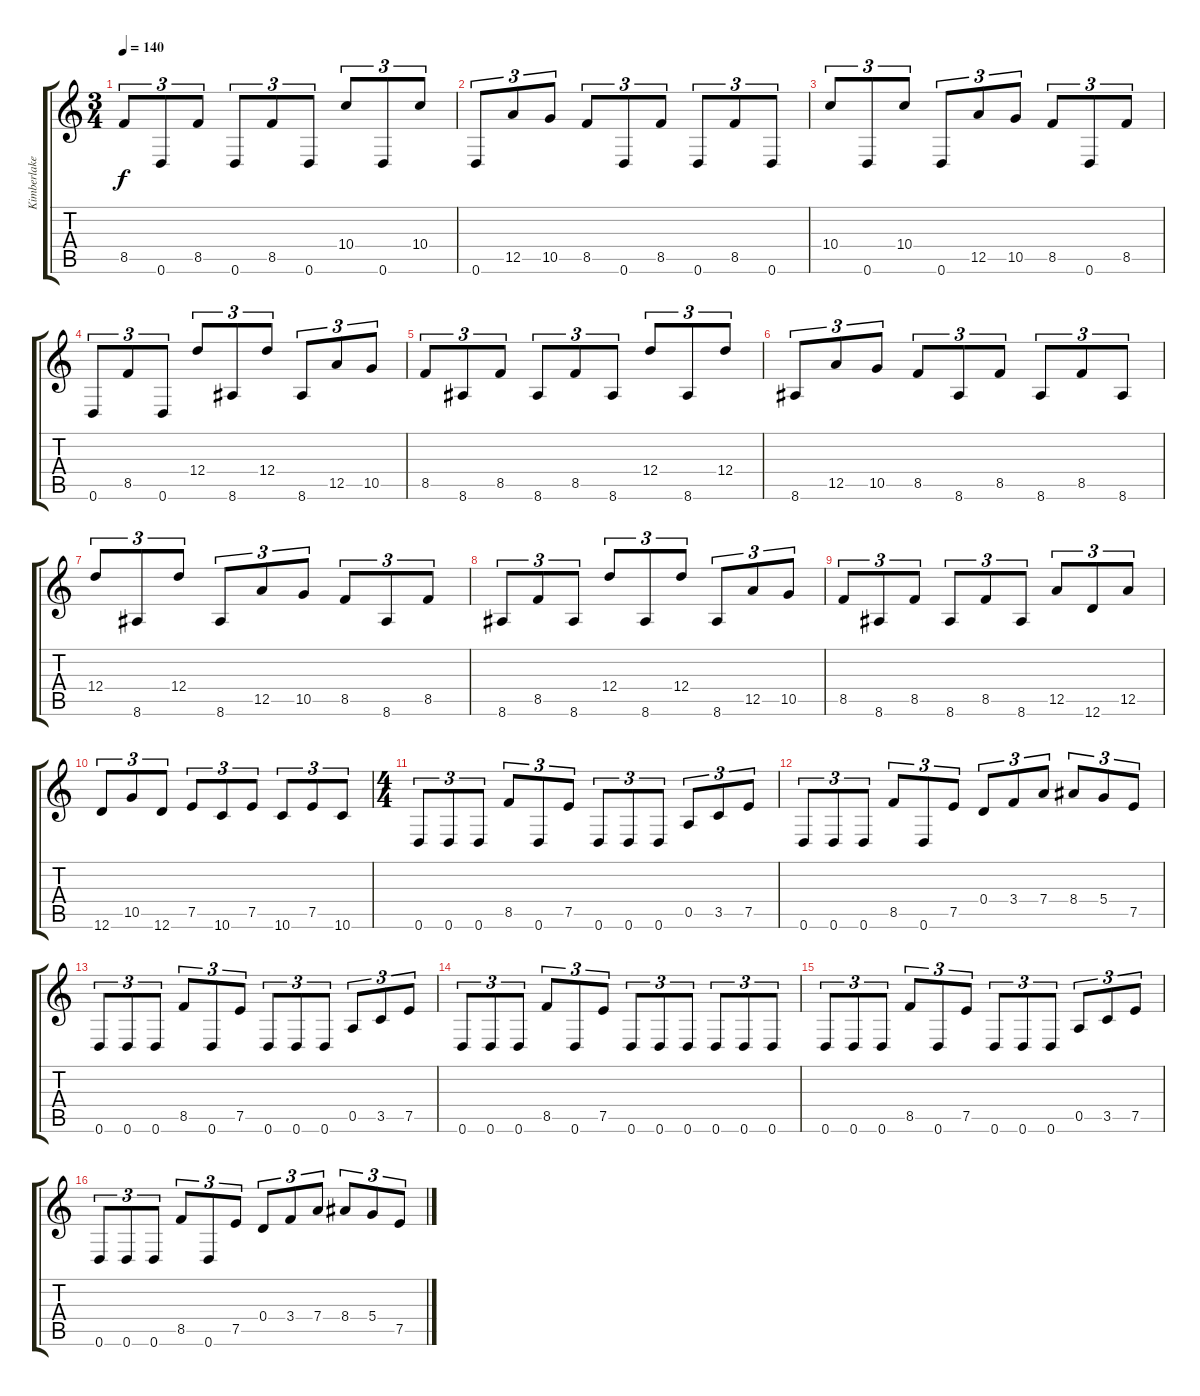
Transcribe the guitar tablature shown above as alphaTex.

\track ("Kimberlake" "Kimberlake") {instrument distortionguitar}
\staff {score tabs}
\tuning (E4 B3 G3 D3 A2 D2) {hide}
\ts (3 4)
\tempo 140
\clef g2
\ks c
8.5.8{tu (3 2) dy f} 0.6.8{tu (3 2)} 8.5.8{tu (3 2)} 0.6.8{tu (3 2)} 8.5.8{tu (3 2)} 0.6.8{tu (3 2)} 10.4.8{tu (3 2)} 0.6.8{tu (3 2)} 10.4.8{tu (3 2)} |
0.6.8{tu (3 2)} 12.5.8{tu (3 2)} 10.5.8{tu (3 2)} 8.5.8{tu (3 2)} 0.6.8{tu (3 2)} 8.5.8{tu (3 2)} 0.6.8{tu (3 2)} 8.5.8{tu (3 2)} 0.6.8{tu (3 2)} |
10.4.8{tu (3 2)} 0.6.8{tu (3 2)} 10.4.8{tu (3 2)} 0.6.8{tu (3 2)} 12.5.8{tu (3 2)} 10.5.8{tu (3 2)} 8.5.8{tu (3 2)} 0.6.8{tu (3 2)} 8.5.8{tu (3 2)} |
0.6.8{tu (3 2)} 8.5.8{tu (3 2)} 0.6.8{tu (3 2)} 12.4.8{tu (3 2)} 8.6.8{tu (3 2)} 12.4.8{tu (3 2)} 8.6.8{tu (3 2)} 12.5.8{tu (3 2)} 10.5.8{tu (3 2)} |
8.5.8{tu (3 2)} 8.6.8{tu (3 2)} 8.5.8{tu (3 2)} 8.6.8{tu (3 2)} 8.5.8{tu (3 2)} 8.6.8{tu (3 2)} 12.4.8{tu (3 2)} 8.6.8{tu (3 2)} 12.4.8{tu (3 2)} |
8.6.8{tu (3 2)} 12.5.8{tu (3 2)} 10.5.8{tu (3 2)} 8.5.8{tu (3 2)} 8.6.8{tu (3 2)} 8.5.8{tu (3 2)} 8.6.8{tu (3 2)} 8.5.8{tu (3 2)} 8.6.8{tu (3 2)} |
12.4.8{tu (3 2)} 8.6.8{tu (3 2)} 12.4.8{tu (3 2)} 8.6.8{tu (3 2)} 12.5.8{tu (3 2)} 10.5.8{tu (3 2)} 8.5.8{tu (3 2)} 8.6.8{tu (3 2)} 8.5.8{tu (3 2)} |
8.6.8{tu (3 2)} 8.5.8{tu (3 2)} 8.6.8{tu (3 2)} 12.4.8{tu (3 2)} 8.6.8{tu (3 2)} 12.4.8{tu (3 2)} 8.6.8{tu (3 2)} 12.5.8{tu (3 2)} 10.5.8{tu (3 2)} |
8.5.8{tu (3 2)} 8.6.8{tu (3 2)} 8.5.8{tu (3 2)} 8.6.8{tu (3 2)} 8.5.8{tu (3 2)} 8.6.8{tu (3 2)} 12.5.8{tu (3 2)} 12.6.8{tu (3 2)} 12.5.8{tu (3 2)} |
12.6.8{tu (3 2)} 10.5.8{tu (3 2)} 12.6.8{tu (3 2)} 7.5.8{tu (3 2)} 10.6.8{tu (3 2)} 7.5.8{tu (3 2)} 10.6.8{tu (3 2)} 7.5.8{tu (3 2)} 10.6.8{tu (3 2)} |
\ts (4 4)
0.6.8{tu (3 2)} 0.6.8{tu (3 2)} 0.6.8{tu (3 2)} 8.5.8{tu (3 2)} 0.6.8{tu (3 2)} 7.5.8{tu (3 2)} 0.6.8{tu (3 2)} 0.6.8{tu (3 2)} 0.6.8{tu (3 2)} 0.5.8{tu (3 2)} 3.5.8{tu (3 2)} 7.5.8{tu (3 2)} |
0.6.8{tu (3 2)} 0.6.8{tu (3 2)} 0.6.8{tu (3 2)} 8.5.8{tu (3 2)} 0.6.8{tu (3 2)} 7.5.8{tu (3 2)} 0.4.8{tu (3 2)} 3.4.8{tu (3 2)} 7.4.8{tu (3 2)} 8.4.8{tu (3 2)} 5.4.8{tu (3 2)} 7.5.8{tu (3 2)} |
0.6.8{tu (3 2)} 0.6.8{tu (3 2)} 0.6.8{tu (3 2)} 8.5.8{tu (3 2)} 0.6.8{tu (3 2)} 7.5.8{tu (3 2)} 0.6.8{tu (3 2)} 0.6.8{tu (3 2)} 0.6.8{tu (3 2)} 0.5.8{tu (3 2)} 3.5.8{tu (3 2)} 7.5.8{tu (3 2)} |
0.6.8{tu (3 2)} 0.6.8{tu (3 2)} 0.6.8{tu (3 2)} 8.5.8{tu (3 2)} 0.6.8{tu (3 2)} 7.5.8{tu (3 2)} 0.6.8{tu (3 2)} 0.6.8{tu (3 2)} 0.6.8{tu (3 2)} 0.6.8{tu (3 2)} 0.6.8{tu (3 2)} 0.6.8{tu (3 2)} |
0.6.8{tu (3 2)} 0.6.8{tu (3 2)} 0.6.8{tu (3 2)} 8.5.8{tu (3 2)} 0.6.8{tu (3 2)} 7.5.8{tu (3 2)} 0.6.8{tu (3 2)} 0.6.8{tu (3 2)} 0.6.8{tu (3 2)} 0.5.8{tu (3 2)} 3.5.8{tu (3 2)} 7.5.8{tu (3 2)} |
0.6.8{tu (3 2)} 0.6.8{tu (3 2)} 0.6.8{tu (3 2)} 8.5.8{tu (3 2)} 0.6.8{tu (3 2)} 7.5.8{tu (3 2)} 0.4.8{tu (3 2)} 3.4.8{tu (3 2)} 7.4.8{tu (3 2)} 8.4.8{tu (3 2)} 5.4.8{tu (3 2)} 7.5.8{tu (3 2)}
